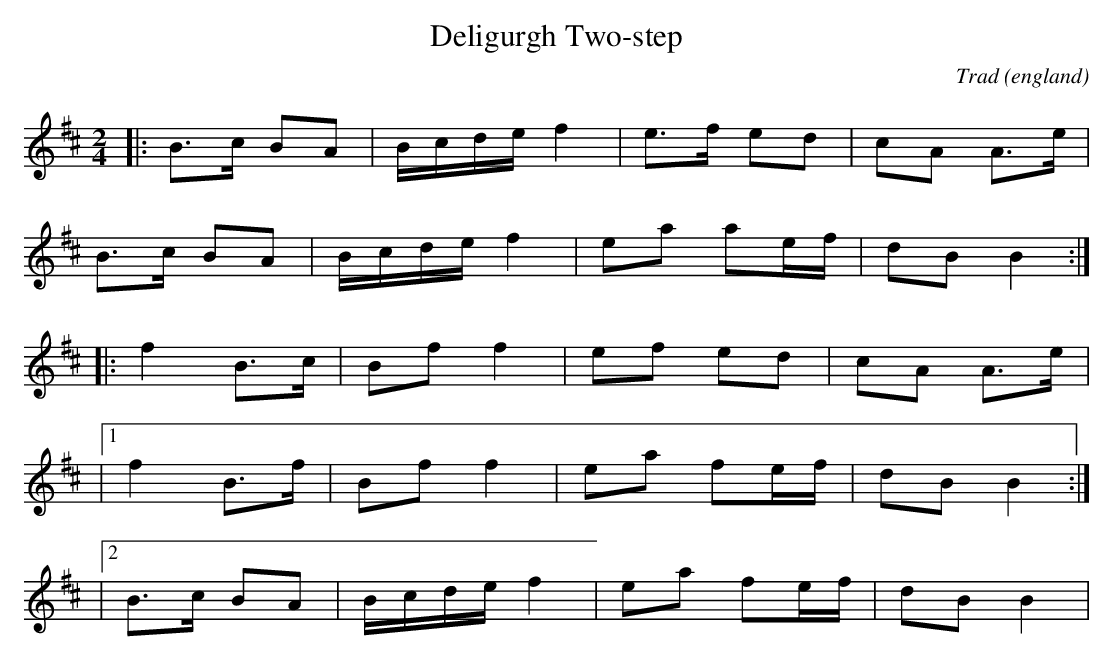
X:1
T:Deligurgh Two-step
O:england
C:Trad
M:2/4
K:D
|: B3c B2A2 | Bcde f4 | e3f e2d2 | c2A2 A3e |
B3c B2A2 | Bcde f4 | e2a2 a2ef | d2B2 B4:|
|: f4 B3c | B2f2 f4 | e2f2 e2d2 | c2A2 A3e |
|[1f4 B3f | B2f2 f4 | e2a2 f2ef | d2B2B4:|
|[2B3c B2A2 | Bcde f4 | e2a2 f2ef | d2B2 B4|
M:4/4
